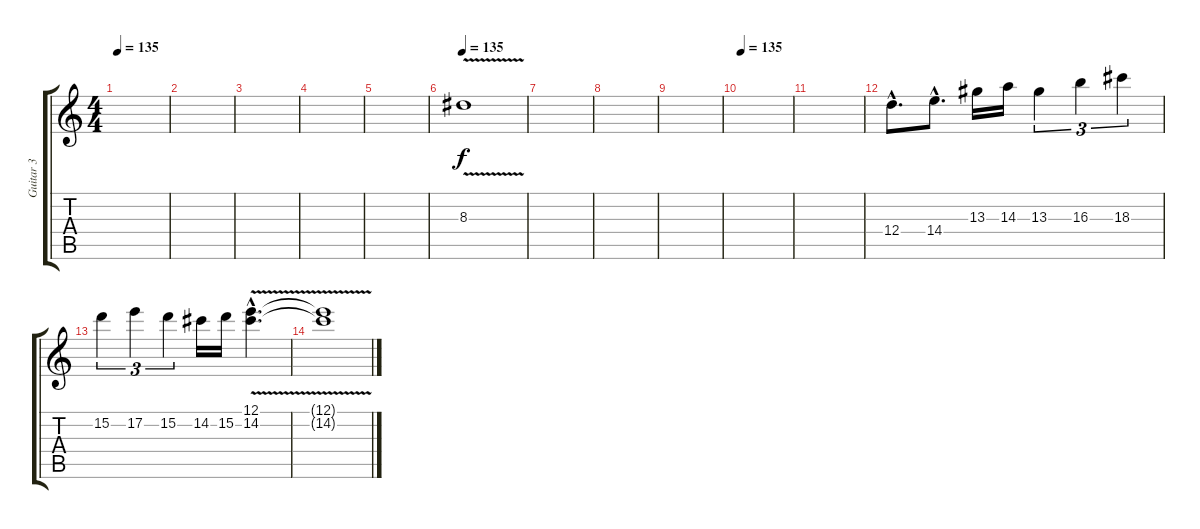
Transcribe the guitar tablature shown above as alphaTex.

\track ("Guitar 3" "Guitar 3") {instrument acousticguitarsteel}
\staff {score tabs}
\tuning (E4 B3 G3 D3 A2 E2) {hide}
\ts (4 4)
\tempo 135
\clef g2
\ks c
|
|
|
|
|
\tempo 135
8.3{v}.1{volume 0 balance 8 instrument distortionguitar} |
|
|
|
\tempo 135
|
|
12.4{hac}.8{d volume 13 instrument distortionguitar} 14.4{hac}.8{d} 13.3.16 14.3.16 13.3.4{tu (3 2)} 16.3.4{tu (3 2)} 18.3.4{tu (3 2)} |
15.2.4{tu (3 2)} 17.2.4{tu (3 2)} 15.2.4{tu (3 2)} 14.2.16 15.2.16 (12.1{hac} 14.2{v hac}).4{d volume 0} |
(12.1{t} 14.2{t}).1
